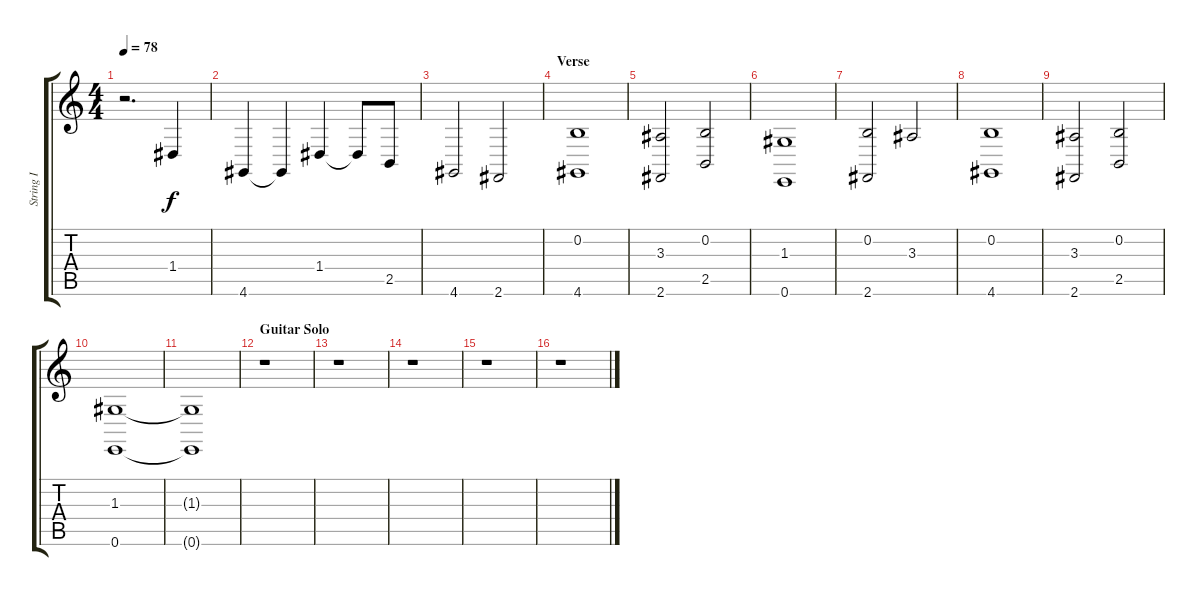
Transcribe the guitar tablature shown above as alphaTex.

\track ("String I" "String I") {instrument tremolostrings}
\staff {score tabs}
\tuning (E4 B3 G3 D3 A2 E2) {hide}
\ts (4 4)
\tempo 78
\clef g2
\ks c
r.2{d dy f} 1.4.4 |
4.6.4 4.6{t}.4 1.4.4 1.4{t}.8 2.5.8 |
4.6.2 2.6.2 |
\section ("" "Verse")
(0.2 4.6).1 |
(3.3 2.6).2 (0.2 2.5).2 |
(1.3 0.6).1 |
(0.2 2.6).2 3.3.2 |
(0.2 4.6).1 |
(3.3 2.6).2 (0.2 2.5).2 |
(1.3 0.6).1 |
(1.3{t} 0.6{t}).1 |
\section ("" "Guitar Solo")
r.1 |
r.1 |
r.1 |
r.1 |
r.1
